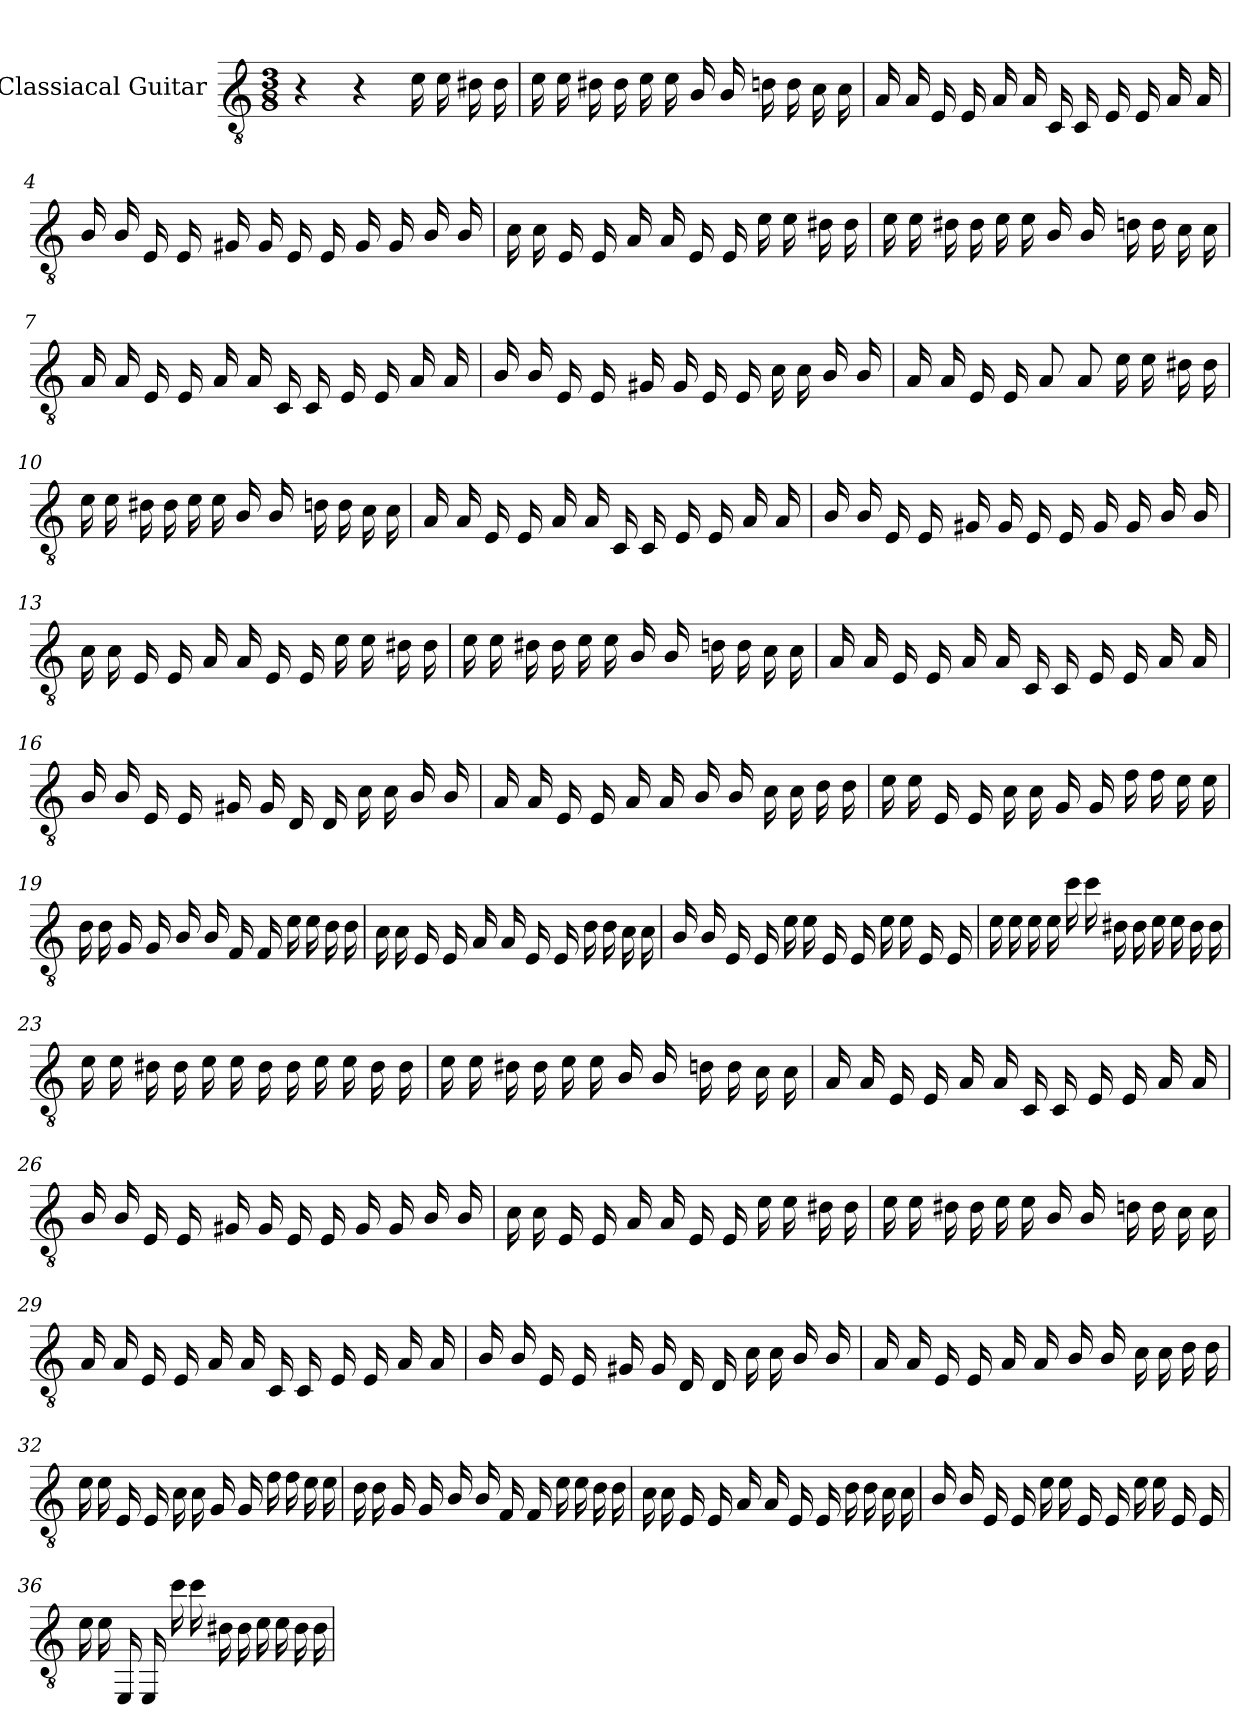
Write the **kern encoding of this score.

**kern
*part1
*staff1
*I"Classiacal Guitar
*stria6
*clefGv2
*k[]
*M3/8
*MM62
=1
4r
4r
16e
16e
16d#
16d#
=2
16e
16e
16d#
16d#
16e
16e
16B
16B
16d
16d
16c
16c
=3
16A
16A
16E
16E
16A
16A
16C
16C
16E
16E
16A
16A
=4
16B
16B
16E
16E
16G#
16G#
16E
16E
16G#
16G#
16B
16B
=5
16c
16c
16E
16E
16A
16A
16E
16E
16e
16e
16d#
16d#
=6
16e
16e
16d#
16d#
16e
16e
16B
16B
16d
16d
16c
16c
=7
16A
16A
16E
16E
16A
16A
16C
16C
16E
16E
16A
16A
=8
16B
16B
16E
16E
16G#
16G#
16E
16E
16c
16c
16B
16B
=9
16A
16A
16E
16E
8A
8A
16e
16e
16d#
16d#
=10
16e
16e
16d#
16d#
16e
16e
16B
16B
16d
16d
16c
16c
=11
16A
16A
16E
16E
16A
16A
16C
16C
16E
16E
16A
16A
=12
16B
16B
16E
16E
16G#
16G#
16E
16E
16G#
16G#
16B
16B
=13
16c
16c
16E
16E
16A
16A
16E
16E
16e
16e
16d#
16d#
=14
16e
16e
16d#
16d#
16e
16e
16B
16B
16d
16d
16c
16c
=15
16A
16A
16E
16E
16A
16A
16C
16C
16E
16E
16A
16A
=16
16B
16B
16E
16E
16G#
16G#
16D
16D
16c
16c
16B
16B
=17
16A
16A
16E
16E
16A
16A
16B
16B
16c
16c
16d
16d
=18
16e
16e
16E
16E
16c
16c
16G
16G
16f
16f
16e
16e
=19
16d
16d
16G
16G
16B
16B
16F
16F
16e
16e
16d
16d
=20
16c
16c
16E
16E
16A
16A
16E
16E
16d
16d
16c
16c
=21
16B
16B
16E
16E
16e
16e
16E
16E
16e
16e
16E
16E
=22
16e
16e
16e
16e
16ee
16ee
16d#
16d#
16e
16e
16d#
16d#
=23
16e
16e
16d#
16d#
16e
16e
16d#
16d#
16e
16e
16d#
16d#
=24
16e
16e
16d#
16d#
16e
16e
16B
16B
16d
16d
16c
16c
=25
16A
16A
16E
16E
16A
16A
16C
16C
16E
16E
16A
16A
=26
16B
16B
16E
16E
16G#
16G#
16E
16E
16G#
16G#
16B
16B
=27
16c
16c
16E
16E
16A
16A
16E
16E
16e
16e
16d#
16d#
=28
16e
16e
16d#
16d#
16e
16e
16B
16B
16d
16d
16c
16c
=29
16A
16A
16E
16E
16A
16A
16C
16C
16E
16E
16A
16A
=30
16B
16B
16E
16E
16G#
16G#
16D
16D
16c
16c
16B
16B
=31
16A
16A
16E
16E
16A
16A
16B
16B
16c
16c
16d
16d
=32
16e
16e
16E
16E
16c
16c
16G
16G
16f
16f
16e
16e
=33
16d
16d
16G
16G
16B
16B
16F
16F
16e
16e
16d
16d
=34
16c
16c
16E
16E
16A
16A
16E
16E
16d
16d
16c
16c
=35
16B
16B
16E
16E
16e
16e
16E
16E
16e
16e
16E
16E
=36
16e
16e
16EE
16EE
16ee
16ee
16d#
16d#
16e
16e
16d#
16d#
=
*-
